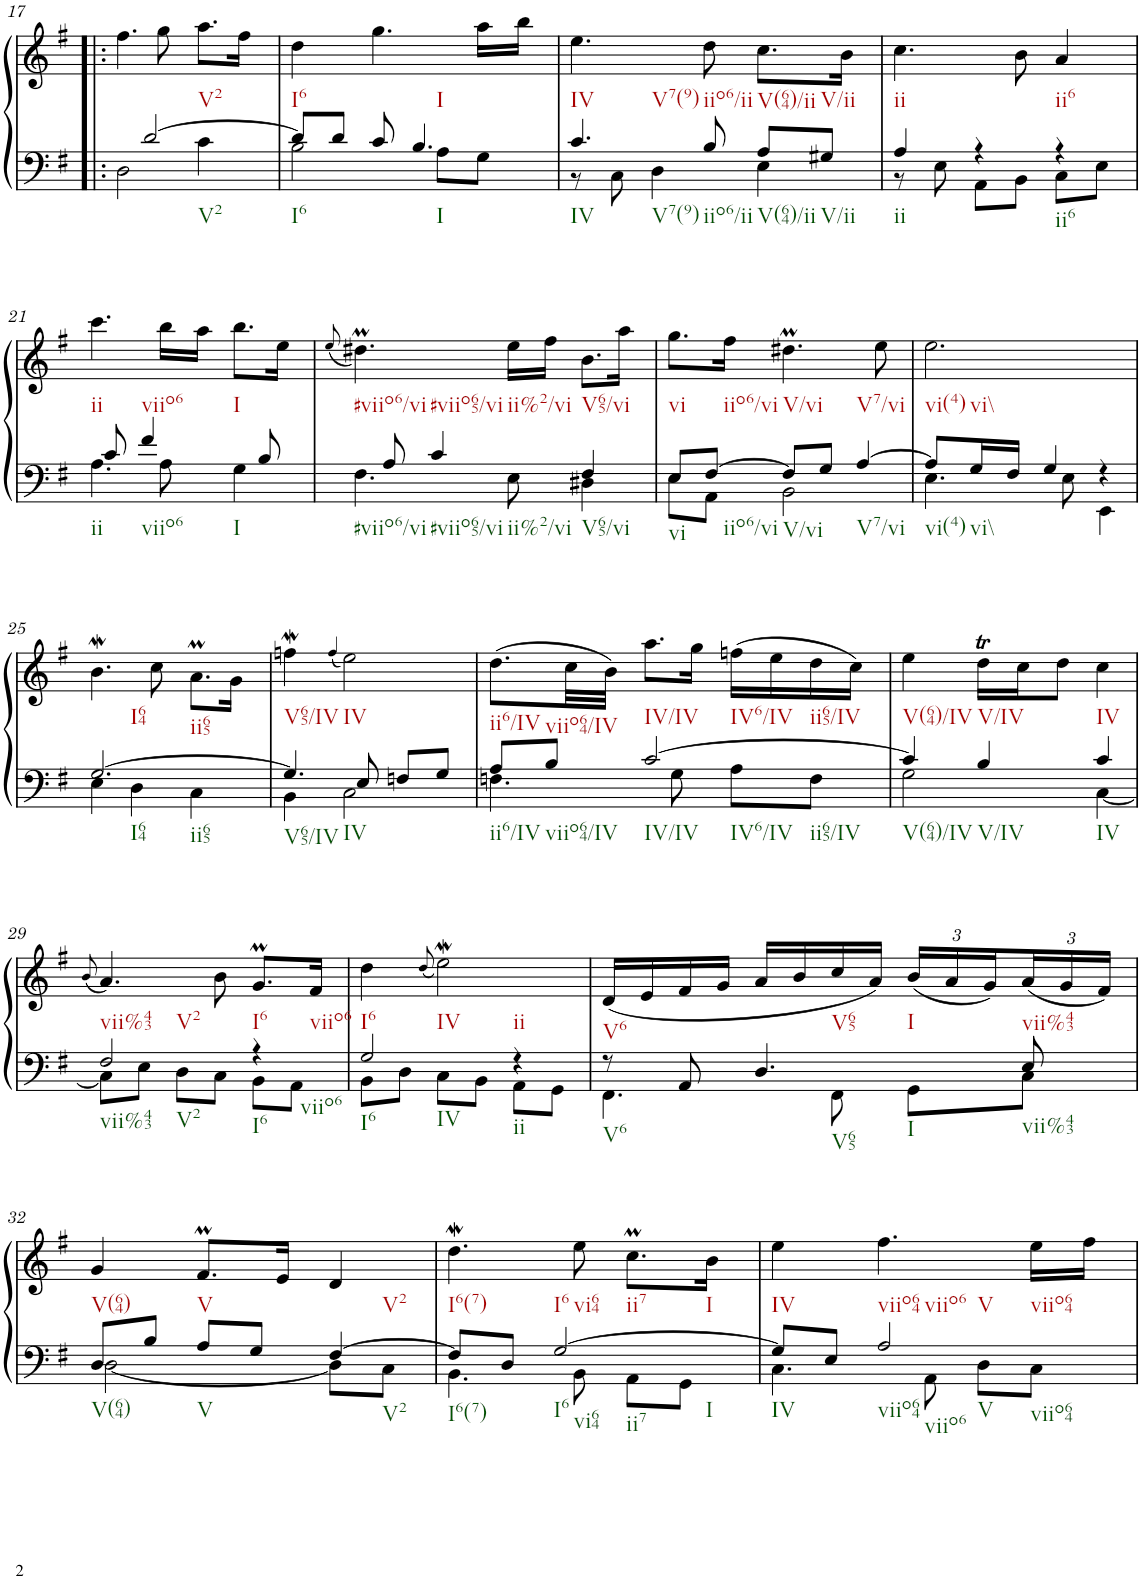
**kern	**kern
*part1	*part1
*staff2	*staff1
*I"Klavier linke Hand	*
!!LO:PB:g=z
*clefF4	*clefG2
*k[f#]	*k[f#]
*M3/4	*M3/4
=17!|:	=17!|:
*^	*
4ryy	2D\	4.ff#\
[2d/	.	.
.	.	8gg\
.	4c\	8.aa\L
.	.	16ff#\Jk
=18	=18	=18
8d/L]	2B\	4dd\
8d/J	.	.
8c/	.	4.gg\
4.B/	.	.
.	8A\L	.
.	8G\J	16aa\LL
.	.	16bb\JJ
=19	=19	=19
4.c/	8r	4.ee\
.	8C\	.
.	4D\	.
8B/	.	8dd\
8A/L	4E\	8.cc\L
8G#X/J	.	.
.	.	16b\Jk
=20	=20	=20
4A/	8r	4.cc\
.	8E\	.
4r	8AA\L	.
.	8BB\J	8b\
4r	8C\L	4a/
.	8E\J	.
!!LO:LB:g=z
=21	=21	=21
8ryy	4.A\	4.ccc\
8c/	.	.
4f#/	.	.
.	8A\	16bb\LL
.	.	16aa\JJ
8ryy	4G\	8.bb\L
8B/	.	.
.	.	16ee\Jk
=22	=22	=22
.	.	(8qee/
8ryy	4.F#\	4.dd#Xm\)
8A/	.	.
4c/	.	.
.	8E\	16ee\LL
.	.	16ff#\JJ
4F#/	4D#X\	8.b\L
.	.	16aa\Jk
=23	=23	=23
8E/L	8E\L	8.gg\L
[8F#/J	8AA\J	.
.	.	16ff#\Jk
8F#/L]	2BB\	4.dd#Xm\
8G/J	.	.
[4A/	.	.
.	.	8ee\
=24	=24	=24
8A/L]	4.E\	2.ee\
16G/L	.	.
16F#/JJ	.	.
4G/	.	.
.	8E\	.
4r	4EE\	.
!!LO:LB:g=z
=25	=25	=25
[2.G/	4E\	4.bW\
.	4D\	.
.	.	8cc\
.	4C\	8.aM\L
.	.	16g\Jk
=26	=26	=26
4.G/]	4BB\	4ffnw\
.	.	(4qff/
.	2C\	2ee\)
8E/	.	.
8Fn/L	.	.
8G/J	.	.
=27	=27	=27
8A/L	4.Fn\	(8.dd\L
8B/J	.	.
.	.	32cc\LL
.	.	32b\JJJ)
[2c/	.	8.aa\L
.	8G\	.
.	.	16gg\Jk
.	8A\L	(16ffn\LL
.	.	16ee\
.	8F\J	16dd\
.	.	16cc\JJ)
=28	=28	=28
4c/]	2G\	4ee\
4B/	.	16ddT\LL
.	.	16cc\J
.	.	8dd\J
4c/	[4C\	4cc\
!!LO:LB:g=z
=29	=29	=29
.	.	(8qb/
2F#/	8C\L]	4.a/)
.	8E\J	.
.	8D\L	.
.	8C\J	8b\
4r	8BB\L	8.gM/L
.	8AA\J	.
.	.	16f#/Jk
=30	=30	=30
2G/	8BB\L	4dd\
.	8D\J	.
.	.	(8qdd/
.	8C\L	2eeW\)
.	8BB\J	.
4r	8AA\L	.
.	8GG\J	.
=31	=31	=31
8r	4.FF#\	(16d/LL
.	.	16e/
8AA/	.	16f#/
.	.	16g/JJ
4.D/	.	16a/LL
.	.	16b/
.	8FF#\	16cc/
.	.	16a/JJ)
*	*	*Xbrackettup
.	8GG\L	(24b/LL
.	.	24a/
.	.	24g/)
8E/	8C\J	(24a/
.	.	24g/
.	.	24f#/JJ)
!!LO:LB:g=z
=32	=32	=32
8D/L	[2D\	4g/
8B/J	.	.
8A/L	.	8.f#m/L
8G/J	.	.
.	.	16e/Jk
[4F#/	8D\L]	4d/
.	8C\J	.
=33	=33	=33
8F#/L]	4.BB\	4.ddW\
8D/J	.	.
[2G/	.	.
.	8BB\	8ee\
.	8AA\L	8.ccM\L
.	8GG\J	.
.	.	16b\Jk
=34	=34	=34
8G/L]	4.C\	4ee\
8E/J	.	.
2A/	.	4.ff#\
.	8AA\	.
.	8D\L	.
.	8C\J	16ee\LL
.	.	16ff#\JJ
*v	*v	*
=	=
*-	*-
